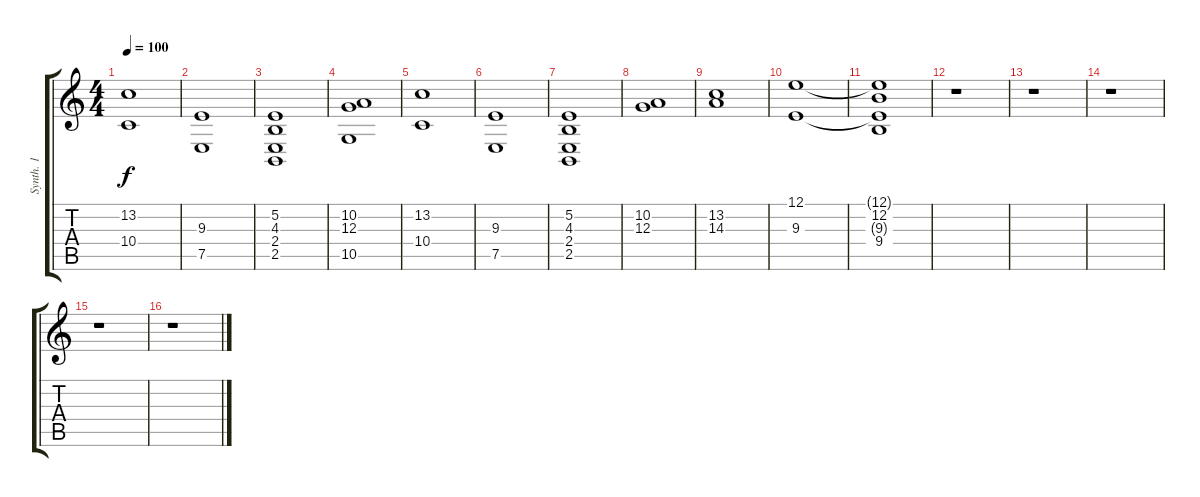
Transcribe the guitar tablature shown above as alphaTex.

\track ("Synth. 1" "Synth. 1") {instrument stringensemble1}
\staff {score tabs}
\tuning (E4 B3 G3 D3 A2 E2) {hide}
\ts (4 4)
\tempo 100
\clef g2
\ks c
(13.2 10.4).1{dy f} |
(9.3 7.5).1 |
(5.2 4.3 2.4 2.5).1 |
(10.2 12.3 10.5).1 |
(13.2 10.4).1 |
(9.3 7.5).1 |
(5.2 4.3 2.4 2.5).1 |
(10.2 12.3).1 |
(13.2 14.3).1 |
(12.1 9.3).1 |
(12.1{t} 12.2 9.3{t} 9.4).1 |
r.1 |
r.1 |
r.1 |
r.1 |
r.1
